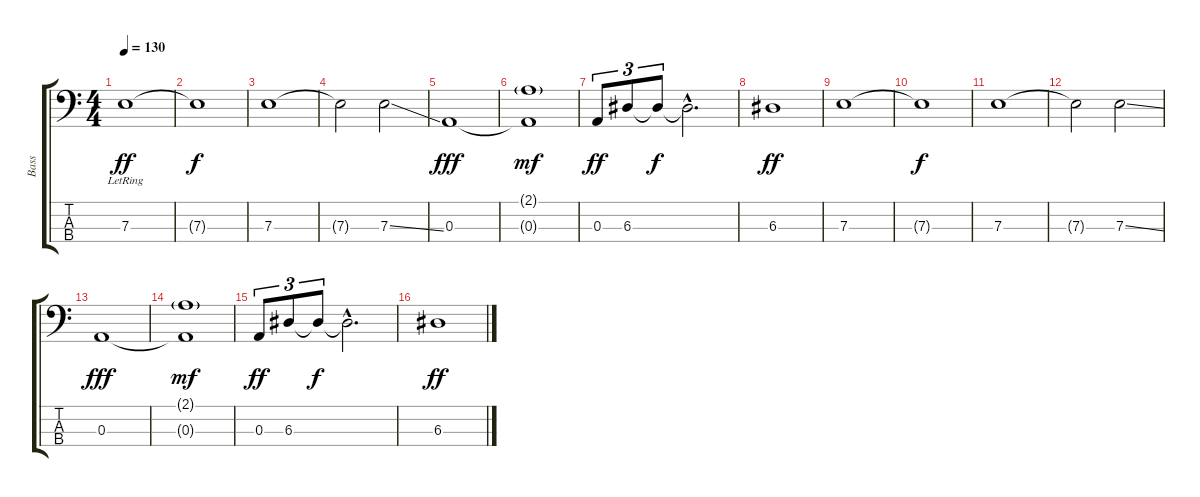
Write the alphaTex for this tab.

\track ("Bass" "Bass") {instrument fretlessbass}
\staff {score tabs}
\tuning (G2 D2 A1 E1) {hide}
\ts (4 4)
\tempo 130
\clef f4
\ks c
7.3{lr}.1{dy ff} |
7.3{t}.1{dy f} |
7.3.1 |
7.3{t}.2 7.3{ss}.2 |
0.3.1{dy fff} |
(2.1{g} 0.3{t}).1{dy mf} |
0.3.8{tu (3 2) dy ff} 6.3.8{tu (3 2)} 6.3{t}.8{tu (3 2) dy f} 6.3{hac t}.2{d} |
6.3.1{dy ff} |
7.3.1 |
7.3{t}.1{dy f} |
7.3.1 |
7.3{t}.2 7.3{ss}.2 |
0.3.1{dy fff} |
(2.1{g} 0.3{t}).1{dy mf} |
0.3.8{tu (3 2) dy ff} 6.3.8{tu (3 2)} 6.3{t}.8{tu (3 2) dy f} 6.3{hac t}.2{d} |
6.3.1{dy ff}
